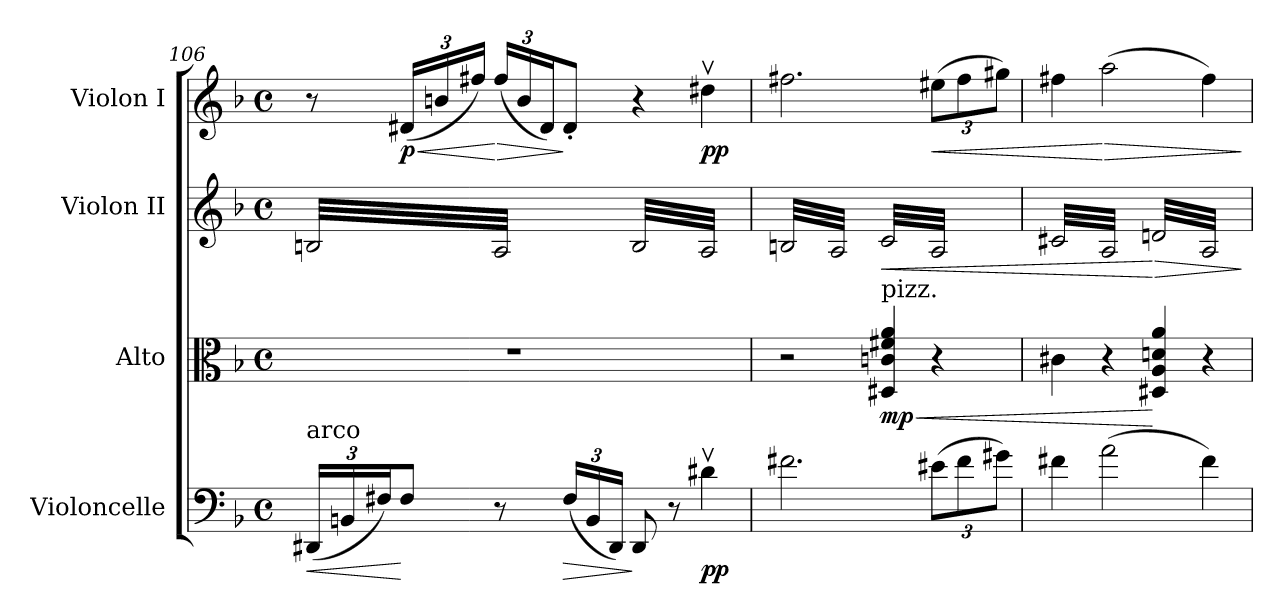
**kern	**dynam	**kern	**dynam	**kern	**dynam	**kern	**dynam
*part4	*part4	*part3	*part3	*part2	*part2	*part1	*part1
*staff4	*staff4	*staff3	*staff3	*staff2	*staff2	*staff1	*staff1
*I"Violoncelle	*	*I"Alto	*	*I"Violon II	*	*I"Violon I	*
*I'Vc	*	*	*	*I'Vln	*	*I'Vln	*
*clefF4	*	*clefC3	*	*clefG2	*	*clefG2	*
*k[b-]	*	*k[b-]	*	*k[b-]	*	*k[b-]	*
*M4/4	*	*M4/4	*	*M4/4	*	*M4/4	*
*met(c)	*	*met(c)	*	*met(c)	*	*met(c)	*
*Xbrackettup	*	*	*	*	*	*	*
=106	=106	=106	=106	=106	=106	=106	=106
!LO:TX:a:t=arco	!	!	!	!	!	!	!
!	!LO:HP:b	!	!	!	!	!	!
*	*	*	*	*tremolo	*	*	*
(<24DD#X/LL	<	1r	.	(<32Bn/LLL	.	8r	.
.	.	.	.	32A/)	.	.	.
24BBn/	.	.	.	.	.	.	.
.	.	.	.	32Bn/	.	.	.
24F#X/J)	.	.	.	.	.	.	.
.	.	.	.	32A/)	.	.	.
*	*	*	*	*	*	*Xbrackettup	*
!	!	!	!	!	!	!	!LO:HP:b
!	!	!	!	!	!	!	!LO:DY:n=1:b
8F#/J	[	.	.	32Bn/	.	(<24d#X/LL	< p
.	.	.	.	32A/)	.	.	.
.	.	.	.	.	.	24bn/	.
.	.	.	.	32Bn/	.	.	.
.	.	.	.	.	.	24ff#X/JJ)	.
.	.	.	.	32A/)	.	.	.
!	!	!	!	!	!	!	!LO:HP:n=1:b
8r	.	.	.	32Bn/	.	(<24ff#/LL	[ >
.	.	.	.	32A/)	.	.	.
.	.	.	.	.	.	24b/	.
.	.	.	.	32Bn/	.	.	.
.	.	.	.	.	.	24d#/J)	.
.	.	.	.	32A/)	.	.	.
!	!LO:HP:b	!	!	!	!	!	!
(<24F#/LL	>	.	.	32Bn/	.	8d#'/J	]
.	.	.	.	32A/)	.	.	.
24BB/	.	.	.	.	.	.	.
.	.	.	.	32Bn/	.	.	.
24DD#/JJ)	.	.	.	.	.	.	.
.	.	.	.	32A/)JJJ	.	.	.
8DD#/	]	.	.	(<32B/LLL	.	4r	.
.	.	.	.	32A/)	.	.	.
.	.	.	.	32B/	.	.	.
.	.	.	.	32A/)	.	.	.
8r	.	.	.	32B/	.	.	.
.	.	.	.	32A/)	.	.	.
.	.	.	.	32B/	.	.	.
.	.	.	.	32A/)	.	.	.
!	!LO:DY:b	!	!	!	!	!	!LO:DY:n=2:b
4d#Xv\	pp	.	.	32B/	.	4dd#Xv\	pp
.	.	.	.	32A/)	.	.	.
.	.	.	.	32B/	.	.	.
.	.	.	.	32A/)	.	.	.
.	.	.	.	32B/	.	.	.
.	.	.	.	32A/)	.	.	.
.	.	.	.	32B/	.	.	.
.	.	.	.	32A/)JJJ	.	.	.
=107	=107	=107	=107	=107	=107	=107	=107
2.f#X\	.	2r	.	(<32Bn/LLL	.	2.ff#X\	.
.	.	.	.	32A/)	.	.	.
.	.	.	.	32Bn/	.	.	.
.	.	.	.	32A/)	.	.	.
.	.	.	.	32Bn/	.	.	.
.	.	.	.	32A/)	.	.	.
.	.	.	.	32Bn/	.	.	.
.	.	.	.	32A/)	.	.	.
.	.	.	.	32Bn/	.	.	.
.	.	.	.	32A/)	.	.	.
.	.	.	.	32Bn/	.	.	.
.	.	.	.	32A/)	.	.	.
.	.	.	.	32Bn/	.	.	.
.	.	.	.	32A/)	.	.	.
.	.	.	.	32Bn/	.	.	.
.	.	.	.	32A/)JJJ	.	.	.
!	!	!LO:TX:a:t=pizz.	!	!	!	!	!
!	!	!	!LO:HP:b	!	!LO:HP:b	!	!
!	!	!	!LO:DY:n=1:b	!	!	!	!
.	.	4D#X/ 4cn/ 4f#X/ 4a/	< mp	(<32c/LLL	<	.	.
.	.	.	.	32A/)	.	.	.
.	.	.	.	32c/	.	.	.
.	.	.	.	32A/)	.	.	.
.	.	.	.	32c/	.	.	.
.	.	.	.	32A/)	.	.	.
.	.	.	.	32c/	.	.	.
.	.	.	.	32A/)	.	.	.
!	!	!	!	!	!	!	!LO:HP:b
(>12e#X\L	.	4r	.	32c/	.	(>12ee#X\L	<
.	.	.	.	32A/)	.	.	.
.	.	.	.	32c/	.	.	.
12f#\	.	.	.	.	.	12ff#\	.
.	.	.	.	32A/)	.	.	.
.	.	.	.	32c/	.	.	.
.	.	.	.	32A/)	.	.	.
12g#X\J)	.	.	.	.	.	12gg#X\J)	.
.	.	.	.	32c/	.	.	.
.	.	.	.	32A/)JJJ	.	.	.
=108	=108	=108	=108	=108	=108	=108	=108
4f#X\	.	4c#X\	.	(<32c#X/LLL	.	4ff#X\	.
.	.	.	.	32A/)	.	.	.
.	.	.	.	32c#X/	.	.	.
.	.	.	.	32A/)	.	.	.
.	.	.	.	32c#X/	.	.	.
.	.	.	.	32A/)	.	.	.
.	.	.	.	32c#X/	.	.	.
.	.	.	.	32A/)	.	.	.
!	!	!	!	!	!	!	!LO:HP:n=1:b
(>2a\	.	4r	.	32c#X/	.	(>2aa\	[ >
.	.	.	.	32A/)	.	.	.
.	.	.	.	32c#X/	.	.	.
.	.	.	.	32A/)	.	.	.
.	.	.	.	32c#X/	.	.	.
.	.	.	.	32A/)	.	.	.
.	.	.	.	32c#X/	.	.	.
.	.	.	.	32A/)JJJ	.	.	.
!	!	!	!	!	!LO:HP:n=1:b	!	!
.	.	4D#X/ 4A/ 4dn/ 4a/	[	(<32dn/LLL	[ >	.	.
.	.	.	.	32A/)	.	.	.
.	.	.	.	32dn/	.	.	.
.	.	.	.	32A/)	.	.	.
.	.	.	.	32dn/	.	.	.
.	.	.	.	32A/)	.	.	.
.	.	.	.	32dn/	.	.	.
.	.	.	.	32A/)	.	.	.
4f#\)	.	4r	.	32dn/	.	4ff#\)	.
.	.	.	.	32A/)	.	.	.
.	.	.	.	32dn/	.	.	.
.	.	.	.	32A/)	.	.	.
.	.	.	.	32dn/	.	.	.
.	.	.	.	32A/)	.	.	.
.	.	.	.	32dn/	.	.	.
.	.	.	.	32A/)JJJ	.	.	.
*	*	*	*	*Xtremolo	*	*	*
.	.	.	.	.	]	.	]
.	.	.	.	.	.	.	.
.	.	.	.	.	.	.	.
.	.	.	.	.	.	.	.
.	.	.	.	.	.	.	.
.	.	.	.	.	.	.	.
.	.	.	.	.	.	.	.
.	.	.	.	.	.	.	.
=	=	=	=	=	=	=	=
*-	*-	*-	*-	*-	*-	*-	*-
